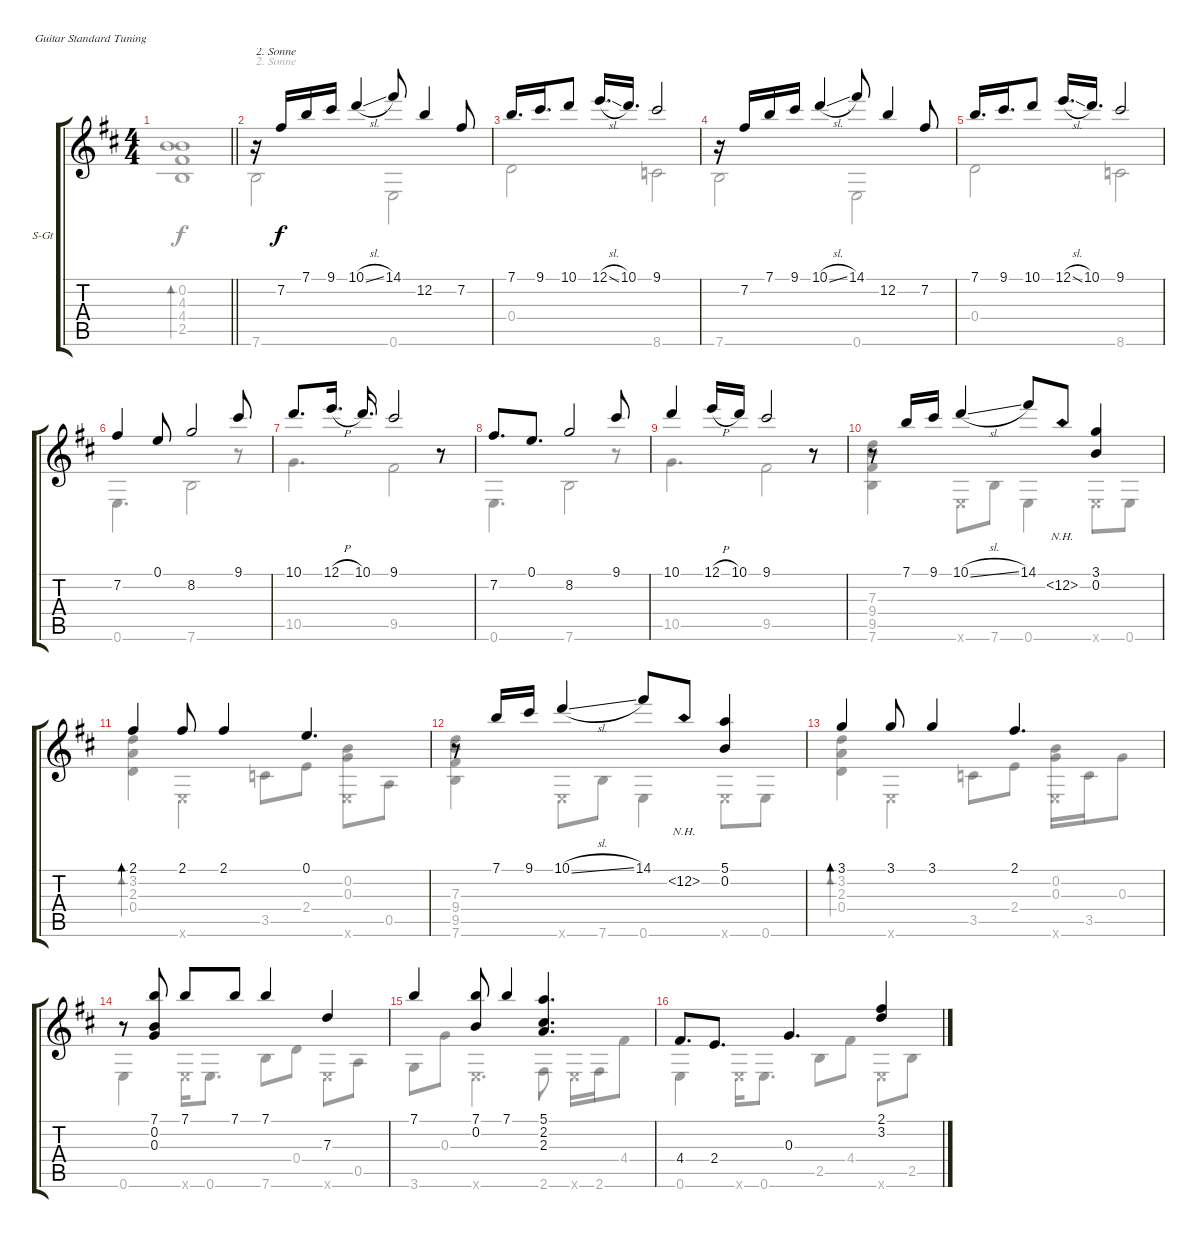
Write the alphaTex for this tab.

\defaultSystemsLayout 4
\bracketExtendMode groupsimilarinstruments
\firstSystemTrackNameOrientation horizontal
\otherSystemsTrackNameOrientation horizontal
\track ("Steel Guitar" "S-Gt") {instrument acousticguitarsteel}
\staff {score tabs}
\tuning (E4 B3 G3 D3 A2 E2)
\voice
\ts (4 4)
\tempo (115 hide)
\clef g2
\scale
0.395311
\barLineRight lightlight
\ks d
|
\tempo (70 hide)
\scale
0.604791 r.16{txt "2. Sonne"} 7.2.16 7.1.16 9.1.16 10.1{sl}.4 14.1.8 12.2.4 7.2.8 |
\scale
0.527574 7.1.16{d} 9.1.16{d} 10.1.8 12.1{sl}.16{d} 10.1.16{d} 9.1.2 |
\scale
0.472486 r.16 7.2.16 7.1.16 9.1.16 10.1{sl}.4 14.1.8 12.2.4 7.2.8 |
\scale
0.570776 7.1.16{d} 9.1.16{d} 10.1.8 12.1{sl}.16{d} 10.1.16{d} 9.1.2 |
\scale
0.429183 7.2.4 0.1.8 8.2.2 9.1.8 |
\scale
0.548223 10.1.8{d} 12.1{h}.16{d} 10.1.16{d} 9.1.2 r.8 |
\scale
0.451751 7.2.8{d} 0.1.8{d} 8.2.2 9.1.8 |
\scale
0.478571 10.1.4 12.1{h}.16 10.1.16 9.1.2 r.8 |
\scale
0.521368 r.8 7.1.16 9.1.16 10.1{sl}.4 14.1.8 12.2{nh}.8 (3.1 0.2).4 |
\scale
0.474673 2.1.4{bd 0} 2.1.8 2.1.4 0.1.4{d} |
\scale
0.525641 r.8 7.1.16 9.1.16 10.1{sl}.4 14.1.8 12.2{nh}.8 (5.1 0.2).4 |
\scale
0.51 3.1.4{bd 0} 3.1.8 3.1.4 2.1.4{d} |
\scale
0.490104 r.8 (7.1 0.2 0.3).8 7.1.8 7.1.8 7.1.4 7.3.4 |
\scale
0.531429 7.1.4 (7.1 0.2).8 7.1.4 (5.1 2.2 2.3).4{d} |
\scale
0.468733 4.4.8{d} 2.4.8{d} 0.3.4{d} (2.1 3.2).4
\voice
\clef g2
\ottava regular
\simile none
\scale
0.395311
\barLineRight lightlight
\ks d
(2.5 4.4 4.3 0.2).1{bd 30 dy f} |
\scale
0.604791 7.6.2{txt "2. Sonne"} 0.6.2 |
\scale
0.527574 0.4.2 8.6.2 |
\scale
0.472486 7.6.2 0.6.2 |
\scale
0.570776 0.4.2 8.6.2 |
\scale
0.429183 0.6.4{d} 7.6.2 r.8 |
\scale
0.548223 10.5.4{d} 9.5.2 r.8 |
\scale
0.451751 0.6.4{d} 7.6.2 r.8 |
\scale
0.478571 10.5.4{d} 9.5.2 r.8 |
\scale
0.521368 (7.6 9.5 9.4 7.3).4 0.6{x}.8 7.6.8 0.6.4 0.6{x}.8 0.6.8 |
\scale
0.474673 (0.4 2.3 3.2).4{bd 30} 0.6{x}.4 3.5.8 2.4.8 (0.6{x} 0.2 0.3).8 0.5.8 |
\scale
0.525641 (7.6 9.5 9.4 7.3).4 0.6{x}.8 7.6.8 0.6.4 0.6{x}.8 0.6.8 |
\scale
0.51 (0.4 2.3 3.2).4{bd 30} 0.6{x}.4 3.5.8 2.4.8 (0.6{x} 0.2 0.3).16 3.5.16 0.3.8 |
\scale
0.490104 0.6.4 0.6{x}.16 0.6.8{d} 7.6.8 0.4.8 0.6{x}.8 0.5.8 |
\scale
0.531429 3.6.8 0.3.8 0.6{x}.4{d} 2.6.8 0.6{x}.16 2.6.16 4.4.8 |
\scale
0.468733 0.6.4 0.6{x}.16 0.6.8{d} 2.5.8 4.4.8 0.6{x}.8 2.5.8
